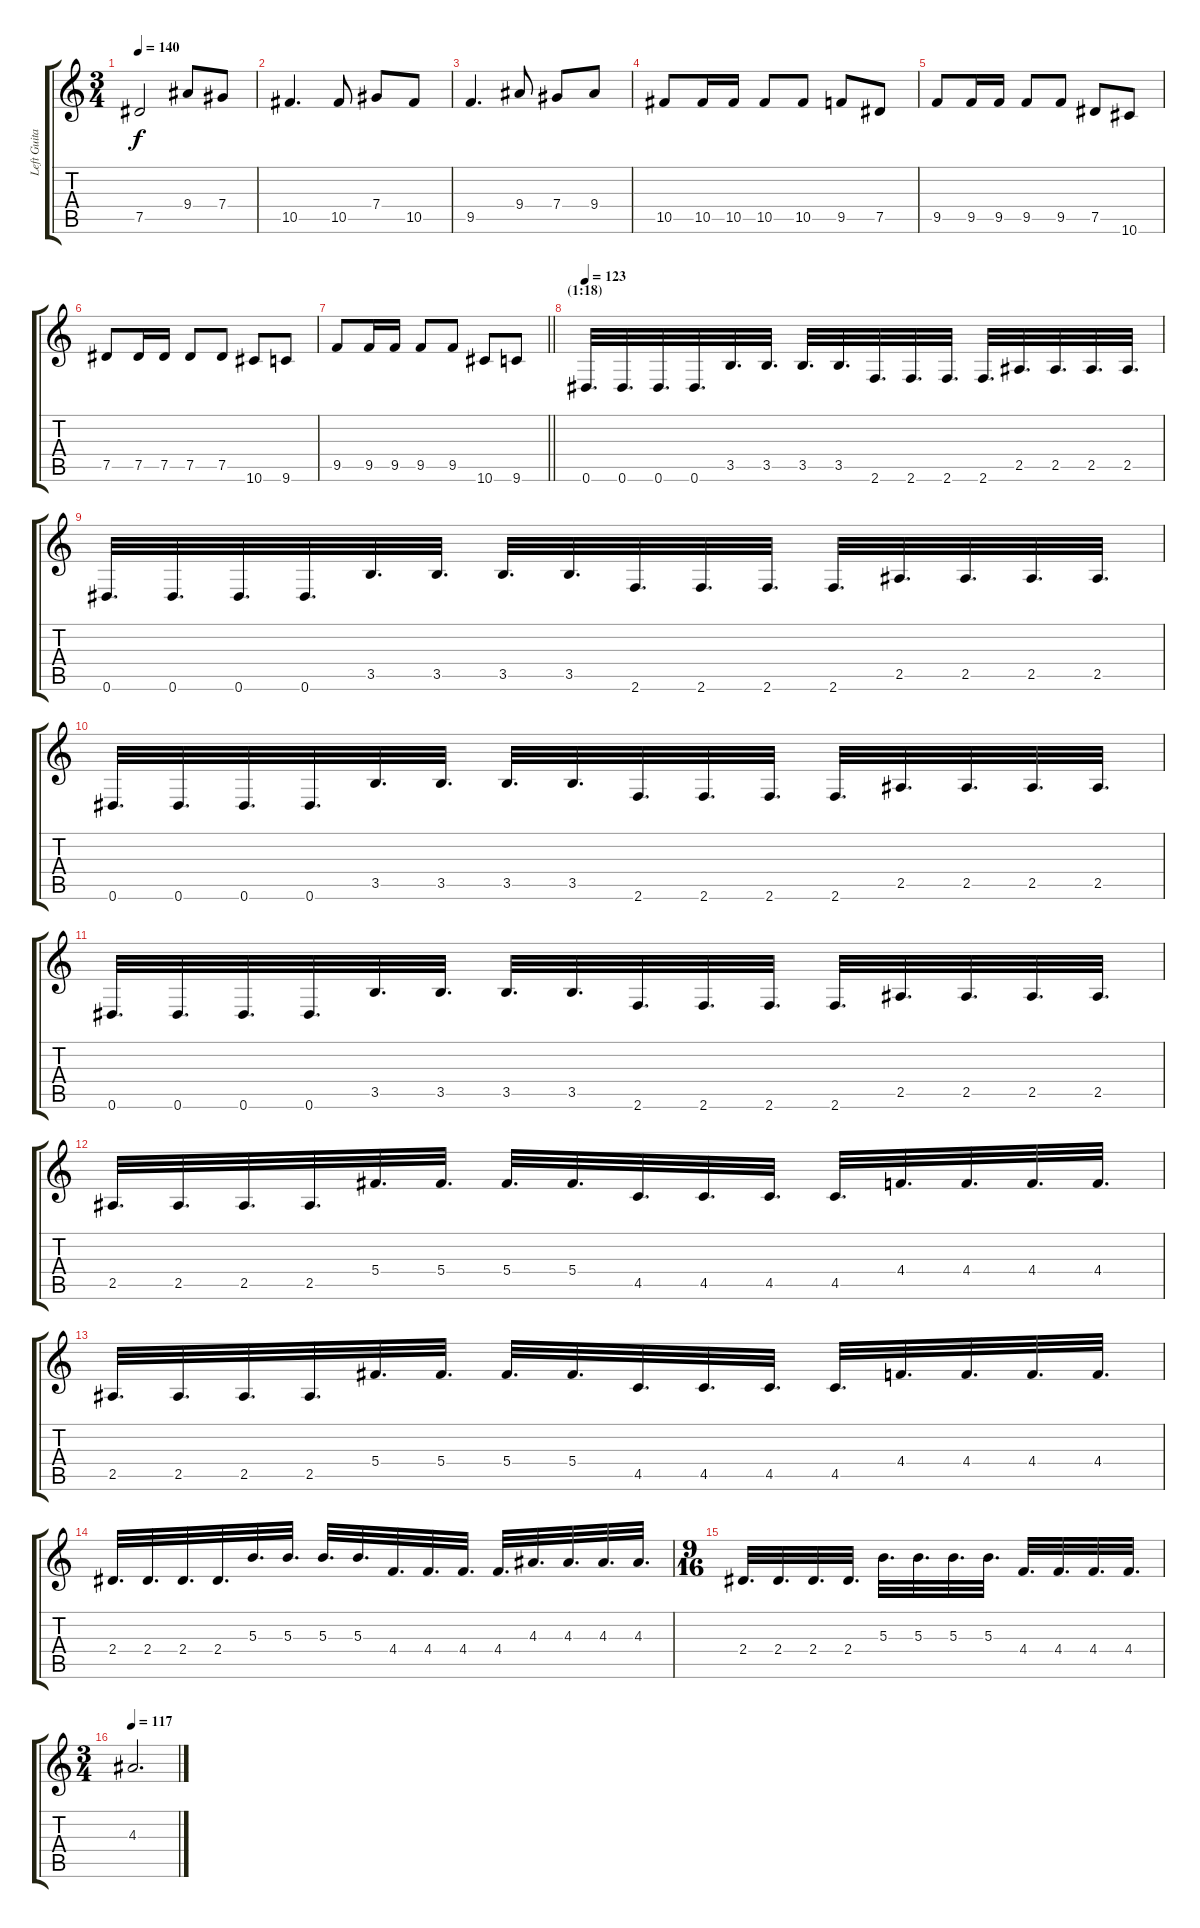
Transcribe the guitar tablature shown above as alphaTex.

\track ("Left Guitar" "Left Guita") {instrument overdrivenguitar}
\staff {score tabs}
\tuning (Eb4 Bb3 Gb3 Db3 Ab2 Eb2) {hide}
\ts (3 4)
\tempo 140
\clef g2
\ks c
7.5.2{dy f} 9.4.8 7.4.8 |
10.5.4{d} 10.5.8 7.4.8 10.5.8 |
9.5.4{d} 9.4.8 7.4.8 9.4.8 |
10.5.8 10.5.16 10.5.16 10.5.8 10.5.8 9.5.8 7.5.8 |
9.5.8 9.5.16 9.5.16 9.5.8 9.5.8 7.5.8 10.6.8 |
7.5.8 7.5.16 7.5.16 7.5.8 7.5.8 10.6.8 9.6.8 |
\barLineRight lightlight
9.5.8 9.5.16 9.5.16 9.5.8 9.5.8 10.6.8 9.6.8 |
\section ("" "(1:18)")
\tempo 123
0.6.32{d} 0.6.32{d} 0.6.32{d} 0.6.32{d} 3.5.32{d} 3.5.32{d} 3.5.32{d} 3.5.32{d} 2.6.32{d} 2.6.32{d} 2.6.32{d} 2.6.32{d} 2.5.32{d} 2.5.32{d} 2.5.32{d} 2.5.32{d} |
0.6.32{d} 0.6.32{d} 0.6.32{d} 0.6.32{d} 3.5.32{d} 3.5.32{d} 3.5.32{d} 3.5.32{d} 2.6.32{d} 2.6.32{d} 2.6.32{d} 2.6.32{d} 2.5.32{d} 2.5.32{d} 2.5.32{d} 2.5.32{d} |
0.6.32{d} 0.6.32{d} 0.6.32{d} 0.6.32{d} 3.5.32{d} 3.5.32{d} 3.5.32{d} 3.5.32{d} 2.6.32{d} 2.6.32{d} 2.6.32{d} 2.6.32{d} 2.5.32{d} 2.5.32{d} 2.5.32{d} 2.5.32{d} |
0.6.32{d} 0.6.32{d} 0.6.32{d} 0.6.32{d} 3.5.32{d} 3.5.32{d} 3.5.32{d} 3.5.32{d} 2.6.32{d} 2.6.32{d} 2.6.32{d} 2.6.32{d} 2.5.32{d} 2.5.32{d} 2.5.32{d} 2.5.32{d} |
2.5.32{d} 2.5.32{d} 2.5.32{d} 2.5.32{d} 5.4.32{d} 5.4.32{d} 5.4.32{d} 5.4.32{d} 4.5.32{d} 4.5.32{d} 4.5.32{d} 4.5.32{d} 4.4.32{d} 4.4.32{d} 4.4.32{d} 4.4.32{d} |
2.5.32{d} 2.5.32{d} 2.5.32{d} 2.5.32{d} 5.4.32{d} 5.4.32{d} 5.4.32{d} 5.4.32{d} 4.5.32{d} 4.5.32{d} 4.5.32{d} 4.5.32{d} 4.4.32{d} 4.4.32{d} 4.4.32{d} 4.4.32{d} |
2.4.32{d} 2.4.32{d} 2.4.32{d} 2.4.32{d} 5.3.32{d} 5.3.32{d} 5.3.32{d} 5.3.32{d} 4.4.32{d} 4.4.32{d} 4.4.32{d} 4.4.32{d} 4.3.32{d} 4.3.32{d} 4.3.32{d} 4.3.32{d} |
\ts (9 16)
2.4.32{d} 2.4.32{d} 2.4.32{d} 2.4.32{d} 5.3.32{d} 5.3.32{d} 5.3.32{d} 5.3.32{d} 4.4.32{d} 4.4.32{d} 4.4.32{d} 4.4.32{d} |
\ts (3 4)
\tempo 117
4.3.2{d}
